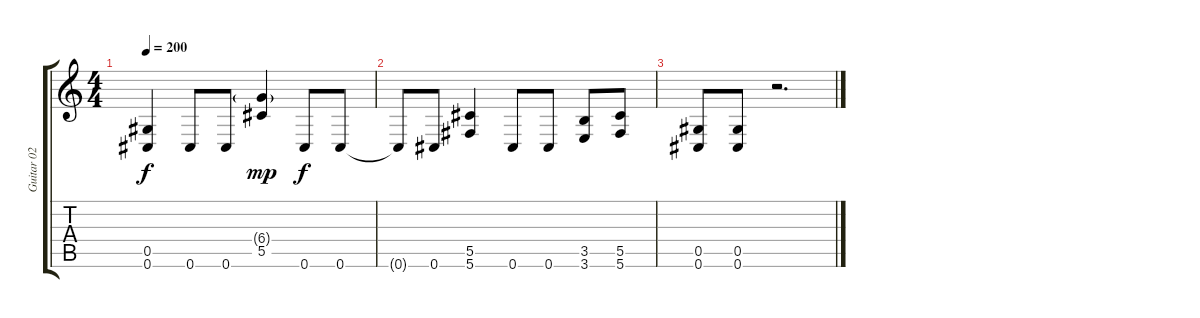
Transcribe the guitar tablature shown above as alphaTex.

\track ("Guitar 02" "Guitar 02") {instrument distortionguitar}
\staff {score tabs}
\tuning (Eb4 Bb3 Gb3 Db3 Ab2 Db2) {hide}
\ts (4 4)
\tempo 200
\clef g2
\ks c
(0.5 0.6).4{dy f} 0.6.8 0.6.8 (6.4{g} 5.5).4{dy mp} 0.6.8{dy f} 0.6.8 |
0.6{t}.8{txt ""} 0.6.8 (5.5 5.6).4 0.6.8 0.6.8 (3.5 3.6).8 (5.5 5.6).8 |
(0.5 0.6).8 (0.5 0.6).8 r.2{d}
